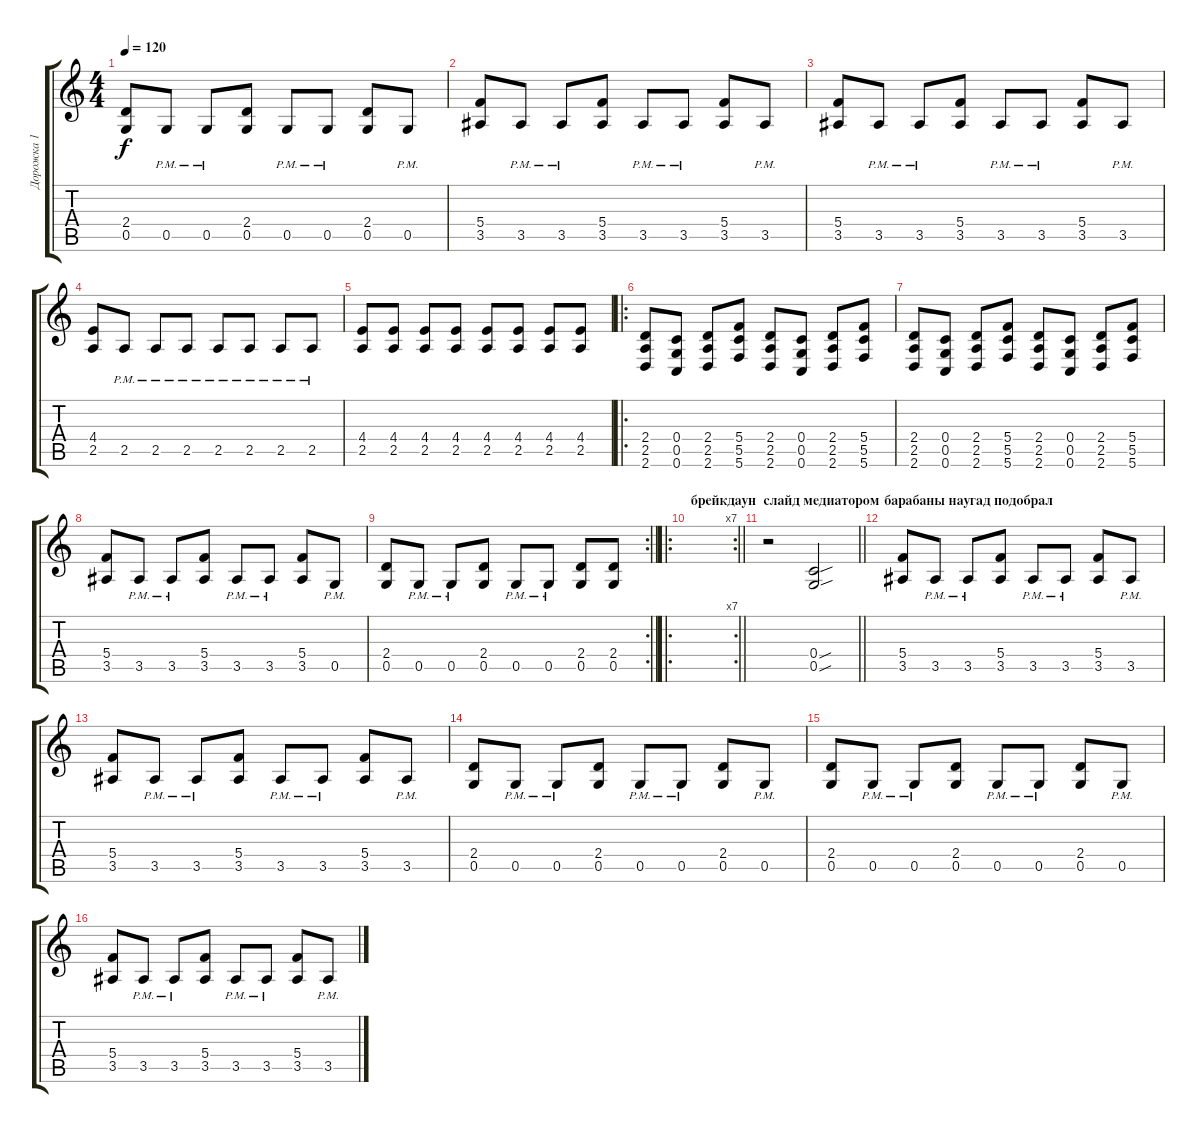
\track ("Дорожка 1" "Дорожка 1") {instrument distortionguitar}
\staff {score tabs}
\tuning (D4 A3 F3 C3 G2 C2) {hide}
\ts (4 4)
\tempo 120
\clef g2
\ks c
(2.4 0.5).8{dy f} 0.5{pm}.8 0.5{pm}.8 (2.4 0.5).8 0.5{pm}.8 0.5{pm}.8 (2.4 0.5).8 0.5{pm}.8 |
(5.4 3.5).8 3.5{pm}.8 3.5{pm}.8 (5.4 3.5).8 3.5{pm}.8 3.5{pm}.8 (5.4 3.5).8 3.5{pm}.8 |
(5.4 3.5).8 3.5{pm}.8 3.5{pm}.8 (5.4 3.5).8 3.5{pm}.8 3.5{pm}.8 (5.4 3.5).8 3.5{pm}.8 |
(4.4 2.5).8 2.5{pm}.8 2.5{pm}.8 2.5{pm}.8 2.5{pm}.8 2.5{pm}.8 2.5{pm}.8 2.5{pm}.8 |
(4.4 2.5).8 (4.4 2.5).8 (4.4 2.5).8 (4.4 2.5).8 (4.4 2.5).8 (4.4 2.5).8 (4.4 2.5).8 (4.4 2.5).8 |
\ro
(2.4 2.5 2.6).8 (0.4 0.5 0.6).8 (2.4 2.5 2.6).8 (5.4 5.5 5.6).8 (2.4 2.5 2.6).8 (0.4 0.5 0.6).8 (2.4 2.5 2.6).8 (5.4 5.5 5.6).8 |
(2.4 2.5 2.6).8 (0.4 0.5 0.6).8 (2.4 2.5 2.6).8 (5.4 5.5 5.6).8 (2.4 2.5 2.6).8 (0.4 0.5 0.6).8 (2.4 2.5 2.6).8 (5.4 5.5 5.6).8 |
(5.4 3.5).8 3.5{pm}.8 3.5{pm}.8 (5.4 3.5).8 3.5{pm}.8 3.5{pm}.8 (5.4 3.5).8 0.5{pm}.8 |
\rc 2
\barLineRight lightlight
(2.4 0.5).8 0.5{pm}.8 0.5{pm}.8 (2.4 0.5).8 0.5{pm}.8 0.5{pm}.8 (2.4 0.5).8 (2.4 0.5).8 |
\ro
\rc 7
\section ("" "брейкдаун")
\barLineRight lightlight
|
\section ("" "слайд медиатором")
\barLineRight lightlight
r.2 (0.4{sou} 0.5{sou}).2 |
\section ("" "барабаны наугад подобрал")
(5.4 3.5).8 3.5{pm}.8 3.5{pm}.8 (5.4 3.5).8 3.5{pm}.8 3.5{pm}.8 (5.4 3.5).8 3.5{pm}.8 |
(5.4 3.5).8 3.5{pm}.8 3.5{pm}.8 (5.4 3.5).8 3.5{pm}.8 3.5{pm}.8 (5.4 3.5).8 3.5{pm}.8 |
(2.4 0.5).8 0.5{pm}.8 0.5{pm}.8 (2.4 0.5).8 0.5{pm}.8 0.5{pm}.8 (2.4 0.5).8 0.5{pm}.8 |
(2.4 0.5).8 0.5{pm}.8 0.5{pm}.8 (2.4 0.5).8 0.5{pm}.8 0.5{pm}.8 (2.4 0.5).8 0.5{pm}.8 |
(5.4 3.5).8 3.5{pm}.8 3.5{pm}.8 (5.4 3.5).8 3.5{pm}.8 3.5{pm}.8 (5.4 3.5).8 3.5{pm}.8
